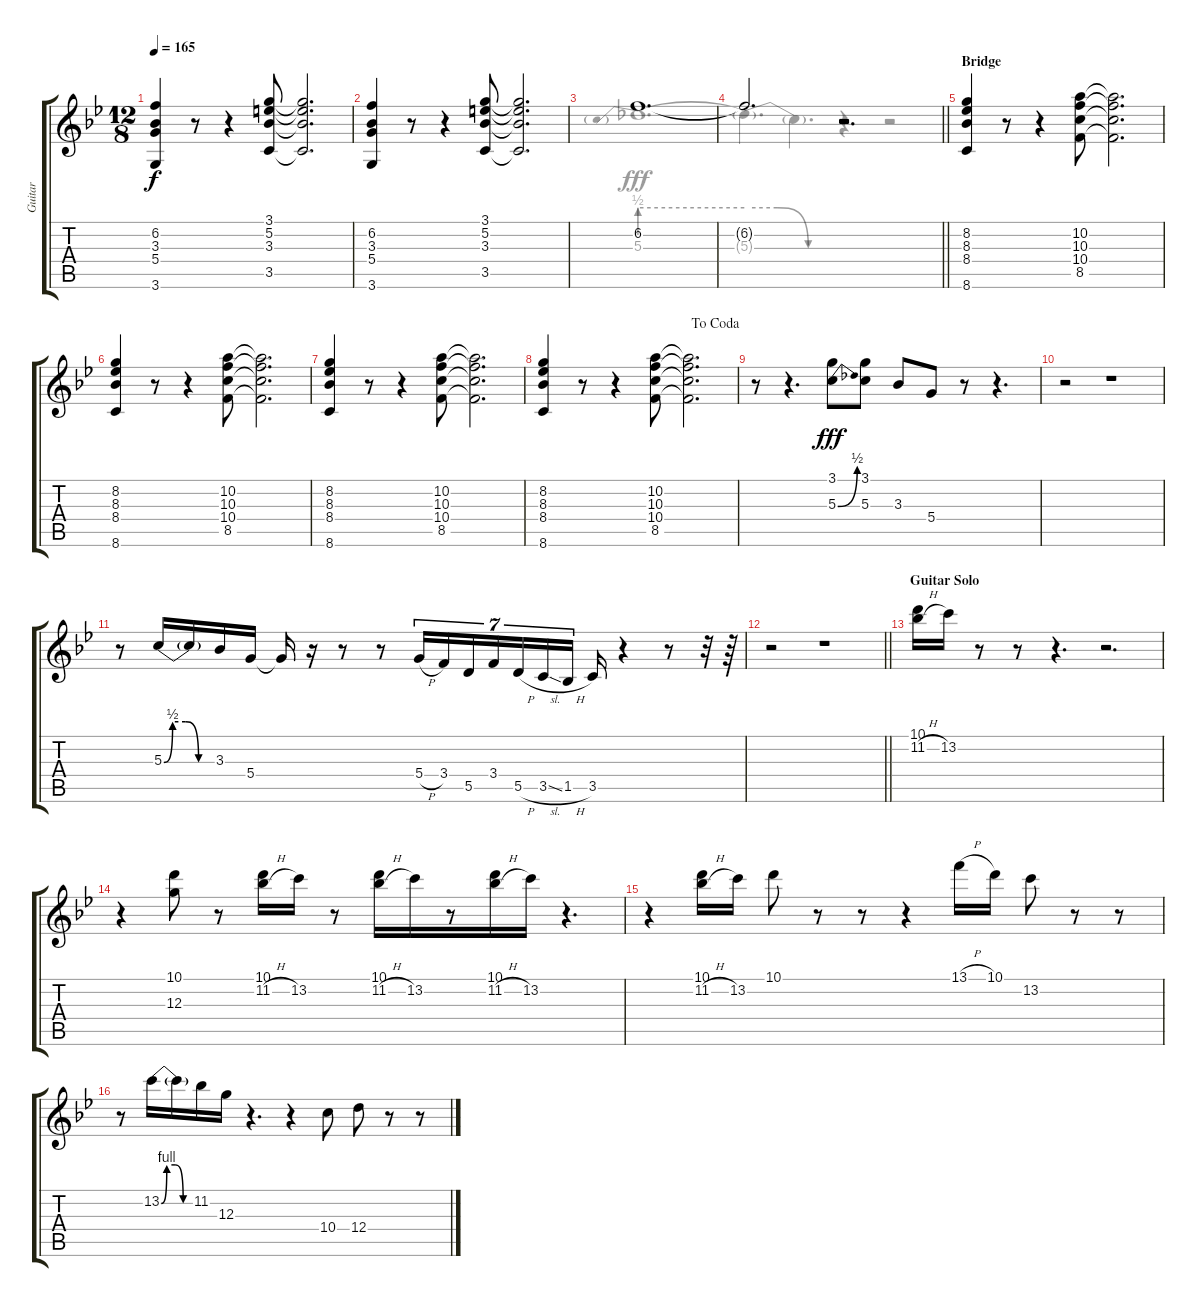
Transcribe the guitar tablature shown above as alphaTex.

\track ("Guitar" "Guitar") {instrument overdrivenguitar}
\staff {score tabs}
\tuning (E4 B3 G3 D3 A2 E2) {hide}
\voice
\ts (12 8)
\tempo 165
\clef g2
\ks bb
(6.2 3.3 5.4 3.6).4{dy f} r.8 r.4 (3.1 5.2 3.3 3.5).8 (3.1{t} 5.2{t} 3.3{t} 3.5{t}).2{d} |
(6.2 3.3 5.4 3.6).4 r.8 r.4 (3.1 5.2 3.3 3.5).8 (3.1{t} 5.2{t} 3.3{t} 3.5{t}).2{d} |
6.2.1{d} |
\barLineRight lightlight
6.2{t}.2{d} r.2{d} |
\section ("" "Bridge")
(8.2 8.3 8.4 8.6).4 r.8 r.4 (10.2 10.3 10.4 8.5).8 (10.2{t} 10.3{t} 10.4{t} 8.5{t}).2{d} |
(8.2 8.3 8.4 8.6).4 r.8 r.4 (10.2 10.3 10.4 8.5).8 (10.2{t} 10.3{t} 10.4{t} 8.5{t}).2{d} |
(8.2 8.3 8.4 8.6).4 r.8 r.4 (10.2 10.3 10.4 8.5).8 (10.2{t} 10.3{t} 10.4{t} 8.5{t}).2{d} |
\jump dacoda
(8.2 8.3 8.4 8.6).4 r.8 r.4 (10.2 10.3 10.4 8.5).8 (10.2{t} 10.3{t} 10.4{t} 8.5{t}).2{d} |
r.8 r.4{d} (3.1 5.3{be (bend 0 0 60 2)}).8{dy fff} (3.1 5.3).8 3.3.8 5.4.8 r.8 r.4{d} |
r.2 r.1 |
r.8 5.3{be (custom 0 0 10 2 25 2 40 0 60 0)}.16 5.3{t}.16 3.3.16 5.4.16 5.4{t}.16 r.16 r.8 r.8 5.4{h}.16{tu (7 4)} 3.4.16{tu (7 4)} 5.5.16{tu (7 4)} 3.4.16{tu (7 4)} 5.5{h}.16{tu (7 4)} 3.5{sl}.16{tu (7 4)} 1.5{h}.16{tu (7 4) beam splitsecondary} 3.5.16 r.4 r.8 r.32 r.64 |
\barLineRight lightlight
r.2 r.1 |
\section ("" "Guitar Solo")
(10.1 11.2{h}).16 13.2.16 r.8 r.8 r.4{d} r.2{d} |
r.4 (10.1 12.3).8 r.8 (10.1 11.2{h}).16 13.2.16 r.8 (10.1 11.2{h}).16 13.2.16 r.8 (10.1 11.2{h}).16 13.2.16 r.4{d} |
r.4 (10.1 11.2{h}).16 13.2.16 10.1.8 r.8 r.8 r.4 13.1{h}.16 10.1.16 13.2.8 r.8 r.8 |
r.8 13.2{be (custom 0 0 10 4 25 4 40 0 60 0)}.16 13.2{t}.16 11.2.16 12.3.16 r.4{d} r.4 10.4.8 12.4.8 r.8 r.8
\voice
\clef g2
\ottava regular
\simile none
\ks bb
|
|
5.3{be (prebend 0 2 60 2)}.1{d} |
\barLineRight lightlight
5.3{be (custom 0 2 20 2 40 0 60 0) t}.4{d} 5.3{t}.4{d} r.4 r.2 |
|
|
|
|
|
|
|
\barLineRight lightlight
|
|
|
|
